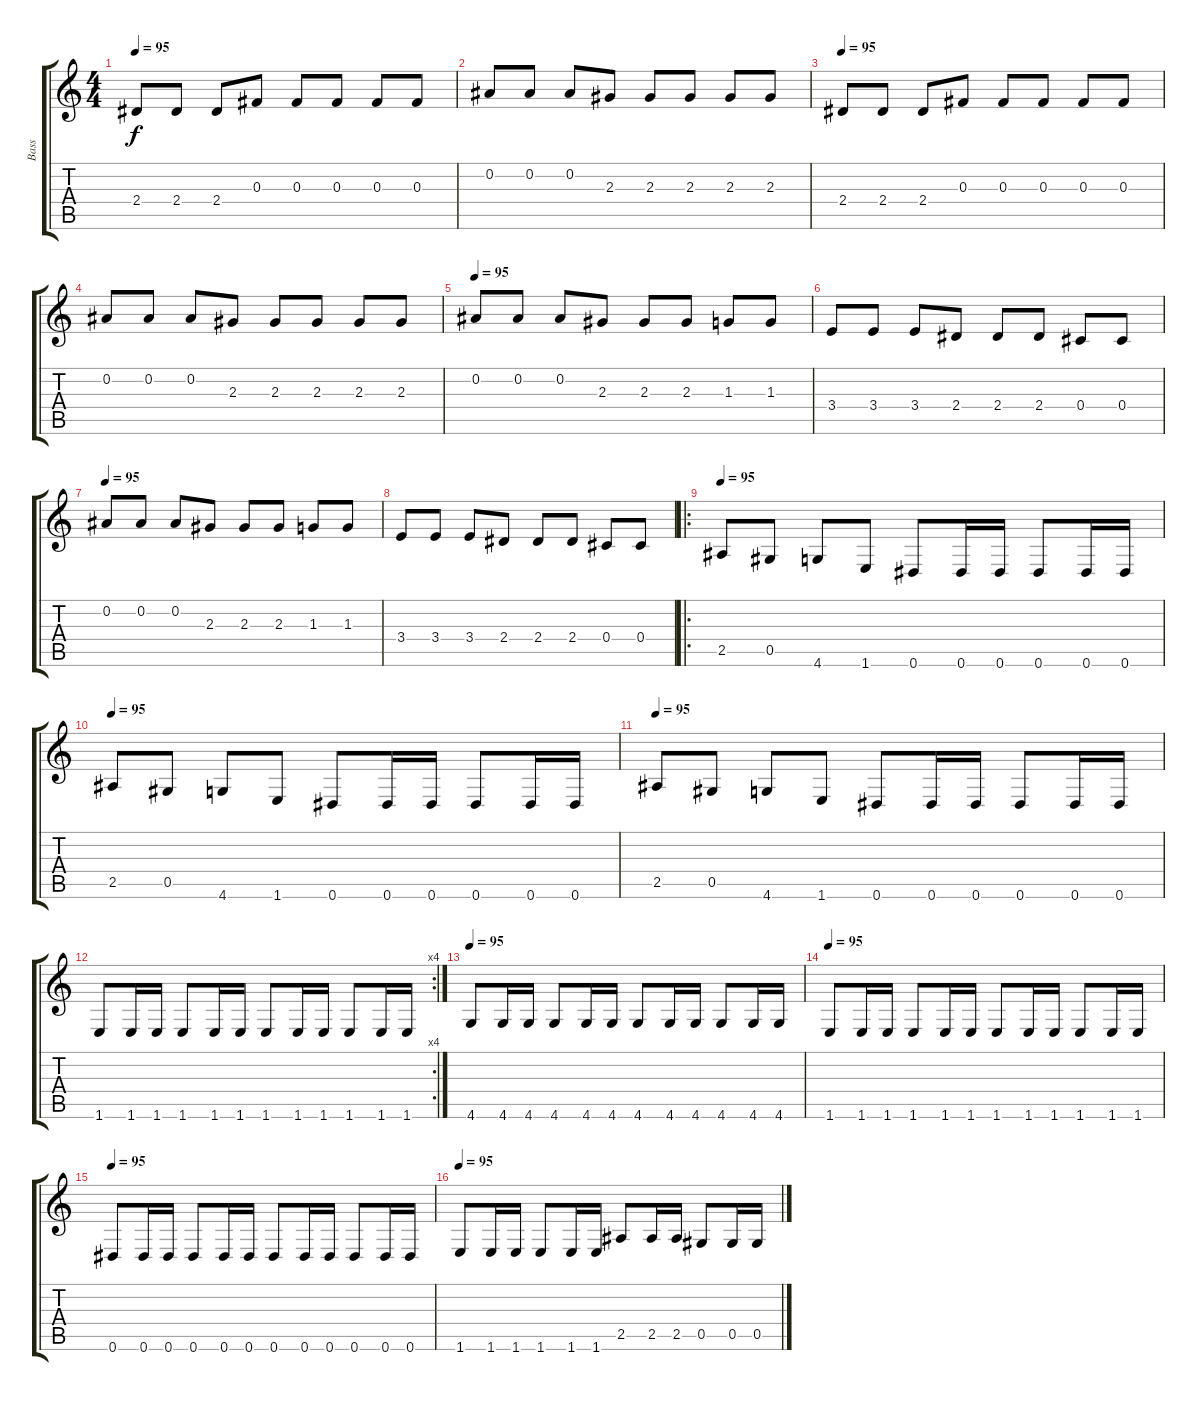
\track ("Bass" "Bass") {instrument electricbassfinger}
\staff {score tabs}
\tuning (Eb4 Bb3 Gb3 Db3 Ab2 Eb2) {hide}
\ts (4 4)
\tempo 95
\clef g2
\ks c
2.4.8{dy f} 2.4.8 2.4.8 0.3.8 0.3.8 0.3.8 0.3.8 0.3.8 |
0.2.8 0.2.8 0.2.8 2.3.8 2.3.8 2.3.8 2.3.8 2.3.8 |
\tempo 95
2.4.8 2.4.8 2.4.8 0.3.8 0.3.8 0.3.8 0.3.8 0.3.8 |
0.2.8 0.2.8 0.2.8 2.3.8 2.3.8 2.3.8 2.3.8 2.3.8 |
\tempo 95
0.2.8 0.2.8 0.2.8 2.3.8 2.3.8 2.3.8 1.3.8 1.3.8 |
3.4.8 3.4.8 3.4.8 2.4.8 2.4.8 2.4.8 0.4.8 0.4.8 |
\tempo 95
0.2.8 0.2.8 0.2.8 2.3.8 2.3.8 2.3.8 1.3.8 1.3.8 |
3.4.8 3.4.8 3.4.8 2.4.8 2.4.8 2.4.8 0.4.8 0.4.8 |
\ro
\tempo 95
2.5.8 0.5.8 4.6.8 1.6.8 0.6.8 0.6.16 0.6.16 0.6.8 0.6.16 0.6.16 |
\tempo 95
2.5.8 0.5.8 4.6.8 1.6.8 0.6.8 0.6.16 0.6.16 0.6.8 0.6.16 0.6.16 |
\tempo 95
2.5.8 0.5.8 4.6.8 1.6.8 0.6.8 0.6.16 0.6.16 0.6.8 0.6.16 0.6.16 |
\rc 4
1.6.8 1.6.16 1.6.16 1.6.8 1.6.16 1.6.16 1.6.8 1.6.16 1.6.16 1.6.8 1.6.16 1.6.16 |
\tempo 95
4.6.8 4.6.16 4.6.16 4.6.8 4.6.16 4.6.16 4.6.8 4.6.16 4.6.16 4.6.8 4.6.16 4.6.16 |
\tempo 95
1.6.8 1.6.16 1.6.16 1.6.8 1.6.16 1.6.16 1.6.8 1.6.16 1.6.16 1.6.8 1.6.16 1.6.16 |
\tempo 95
0.6.8 0.6.16 0.6.16 0.6.8 0.6.16 0.6.16 0.6.8 0.6.16 0.6.16 0.6.8 0.6.16 0.6.16 |
\tempo 95
1.6.8 1.6.16 1.6.16 1.6.8 1.6.16 1.6.16 2.5.8 2.5.16 2.5.16 0.5.8 0.5.16 0.5.16
